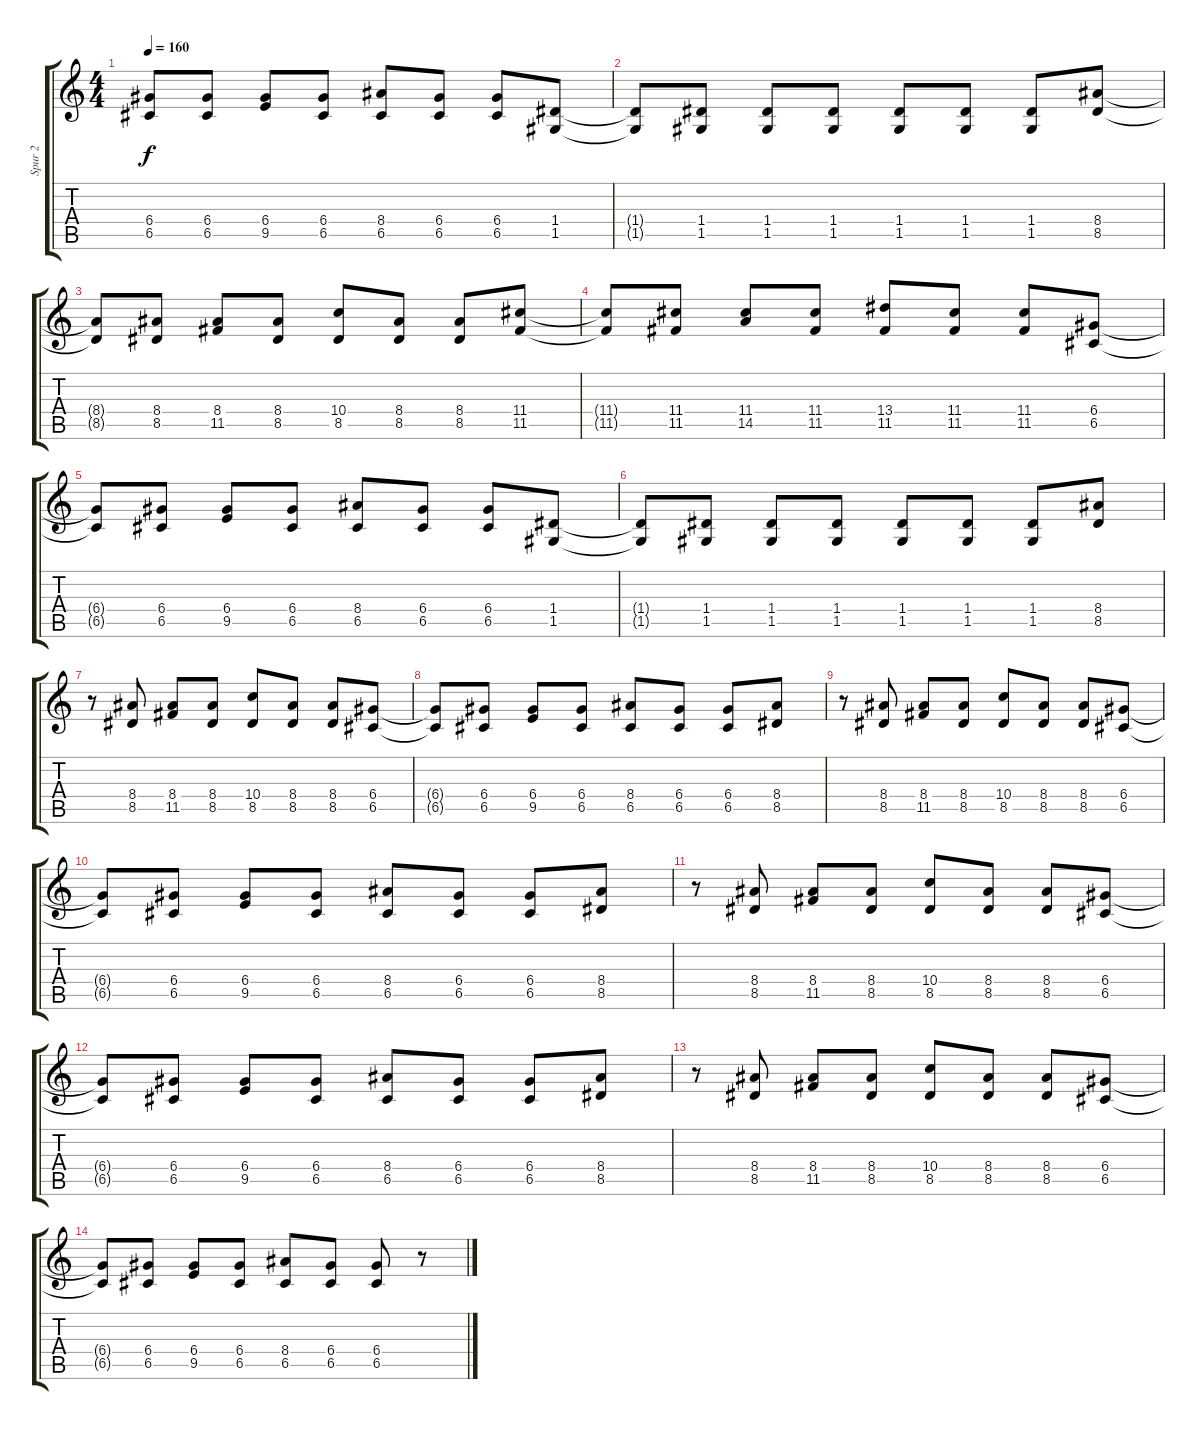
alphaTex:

\track ("Spur 2" "Spur 2") {instrument distortionguitar}
\staff {score tabs}
\tuning (D4 B3 G3 D3 G2 D2) {hide}
\ts (4 4)
\tempo 160
\clef g2
\ks c
(6.4{t} 6.5{t}).8{dy f} (6.4 6.5).8 (6.4 9.5).8 (6.4 6.5).8 (8.4 6.5).8 (6.4 6.5).8 (6.4 6.5).8 (1.4 1.5).8 |
(1.4{t} 1.5{t}).8 (1.4 1.5).8 (1.4 1.5).8 (1.4 1.5).8 (1.4 1.5).8 (1.4 1.5).8 (1.4 1.5).8 (8.4 8.5).8 |
(8.4{t} 8.5{t}).8 (8.4 8.5).8 (8.4 11.5).8 (8.4 8.5).8 (10.4 8.5).8 (8.4 8.5).8 (8.4 8.5).8 (11.4 11.5).8 |
(11.4{t} 11.5{t}).8 (11.4 11.5).8 (11.4 14.5).8 (11.4 11.5).8 (13.4 11.5).8 (11.4 11.5).8 (11.4 11.5).8 (6.4 6.5).8 |
(6.4{t} 6.5{t}).8 (6.4 6.5).8 (6.4 9.5).8 (6.4 6.5).8 (8.4 6.5).8 (6.4 6.5).8 (6.4 6.5).8 (1.4 1.5).8 |
(1.4{t} 1.5{t}).8 (1.4 1.5).8 (1.4 1.5).8 (1.4 1.5).8 (1.4 1.5).8 (1.4 1.5).8 (1.4 1.5).8 (8.4 8.5).8 |
r.8 (8.4 8.5).8 (8.4 11.5).8 (8.4 8.5).8 (10.4 8.5).8 (8.4 8.5).8 (8.4 8.5).8 (6.4 6.5).8 |
(6.4{t} 6.5{t}).8 (6.4 6.5).8 (6.4 9.5).8 (6.4 6.5).8 (8.4 6.5).8 (6.4 6.5).8 (6.4 6.5).8 (8.4 8.5).8 |
r.8 (8.4 8.5).8 (8.4 11.5).8 (8.4 8.5).8 (10.4 8.5).8 (8.4 8.5).8 (8.4 8.5).8 (6.4 6.5).8 |
(6.4{t} 6.5{t}).8 (6.4 6.5).8 (6.4 9.5).8 (6.4 6.5).8 (8.4 6.5).8 (6.4 6.5).8 (6.4 6.5).8 (8.4 8.5).8 |
r.8 (8.4 8.5).8 (8.4 11.5).8 (8.4 8.5).8 (10.4 8.5).8 (8.4 8.5).8 (8.4 8.5).8 (6.4 6.5).8 |
(6.4{t} 6.5{t}).8 (6.4 6.5).8 (6.4 9.5).8 (6.4 6.5).8 (8.4 6.5).8 (6.4 6.5).8 (6.4 6.5).8 (8.4 8.5).8 |
r.8 (8.4 8.5).8 (8.4 11.5).8 (8.4 8.5).8 (10.4 8.5).8 (8.4 8.5).8 (8.4 8.5).8 (6.4 6.5).8 |
(6.4{t} 6.5{t}).8 (6.4 6.5).8 (6.4 9.5).8 (6.4 6.5).8 (8.4 6.5).8 (6.4 6.5).8 (6.4 6.5).8 r.8
